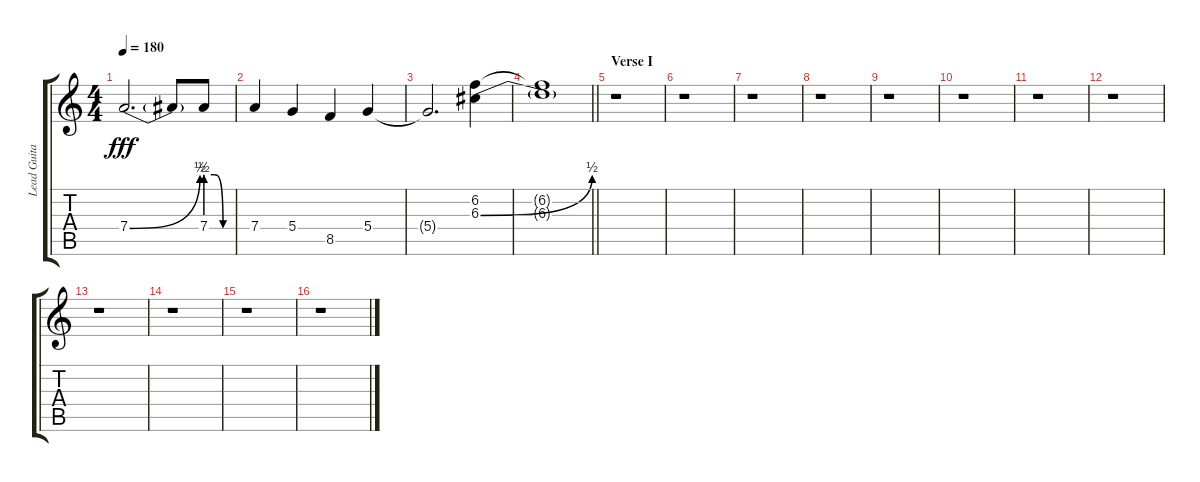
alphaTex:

\track ("Lead Guitar" "Lead Guita") {instrument distortionguitar}
\staff {score tabs}
\tuning (E4 B3 G3 D3 A2 E2) {hide}
\ts (4 4)
\tempo 180
\clef g2
\ks c
7.4{be (bend 0 0 60 2)}.2{d dy fff} 7.4{t}.8 7.4{be (custom 0 2 20 2 40 0 60 0)}.8 |
7.4.4 5.4.4 8.5.4 5.4.4 |
5.4{t}.2{d} (6.2 6.3{be (bend 0 0 60 2)}).4 |
\barLineRight lightlight
(6.2{t} 6.3{t}).1 |
\section ("" "Verse I")
r.1 |
r.1 |
r.1 |
r.1 |
r.1 |
r.1 |
r.1 |
r.1 |
r.1 |
r.1 |
r.1 |
r.1
